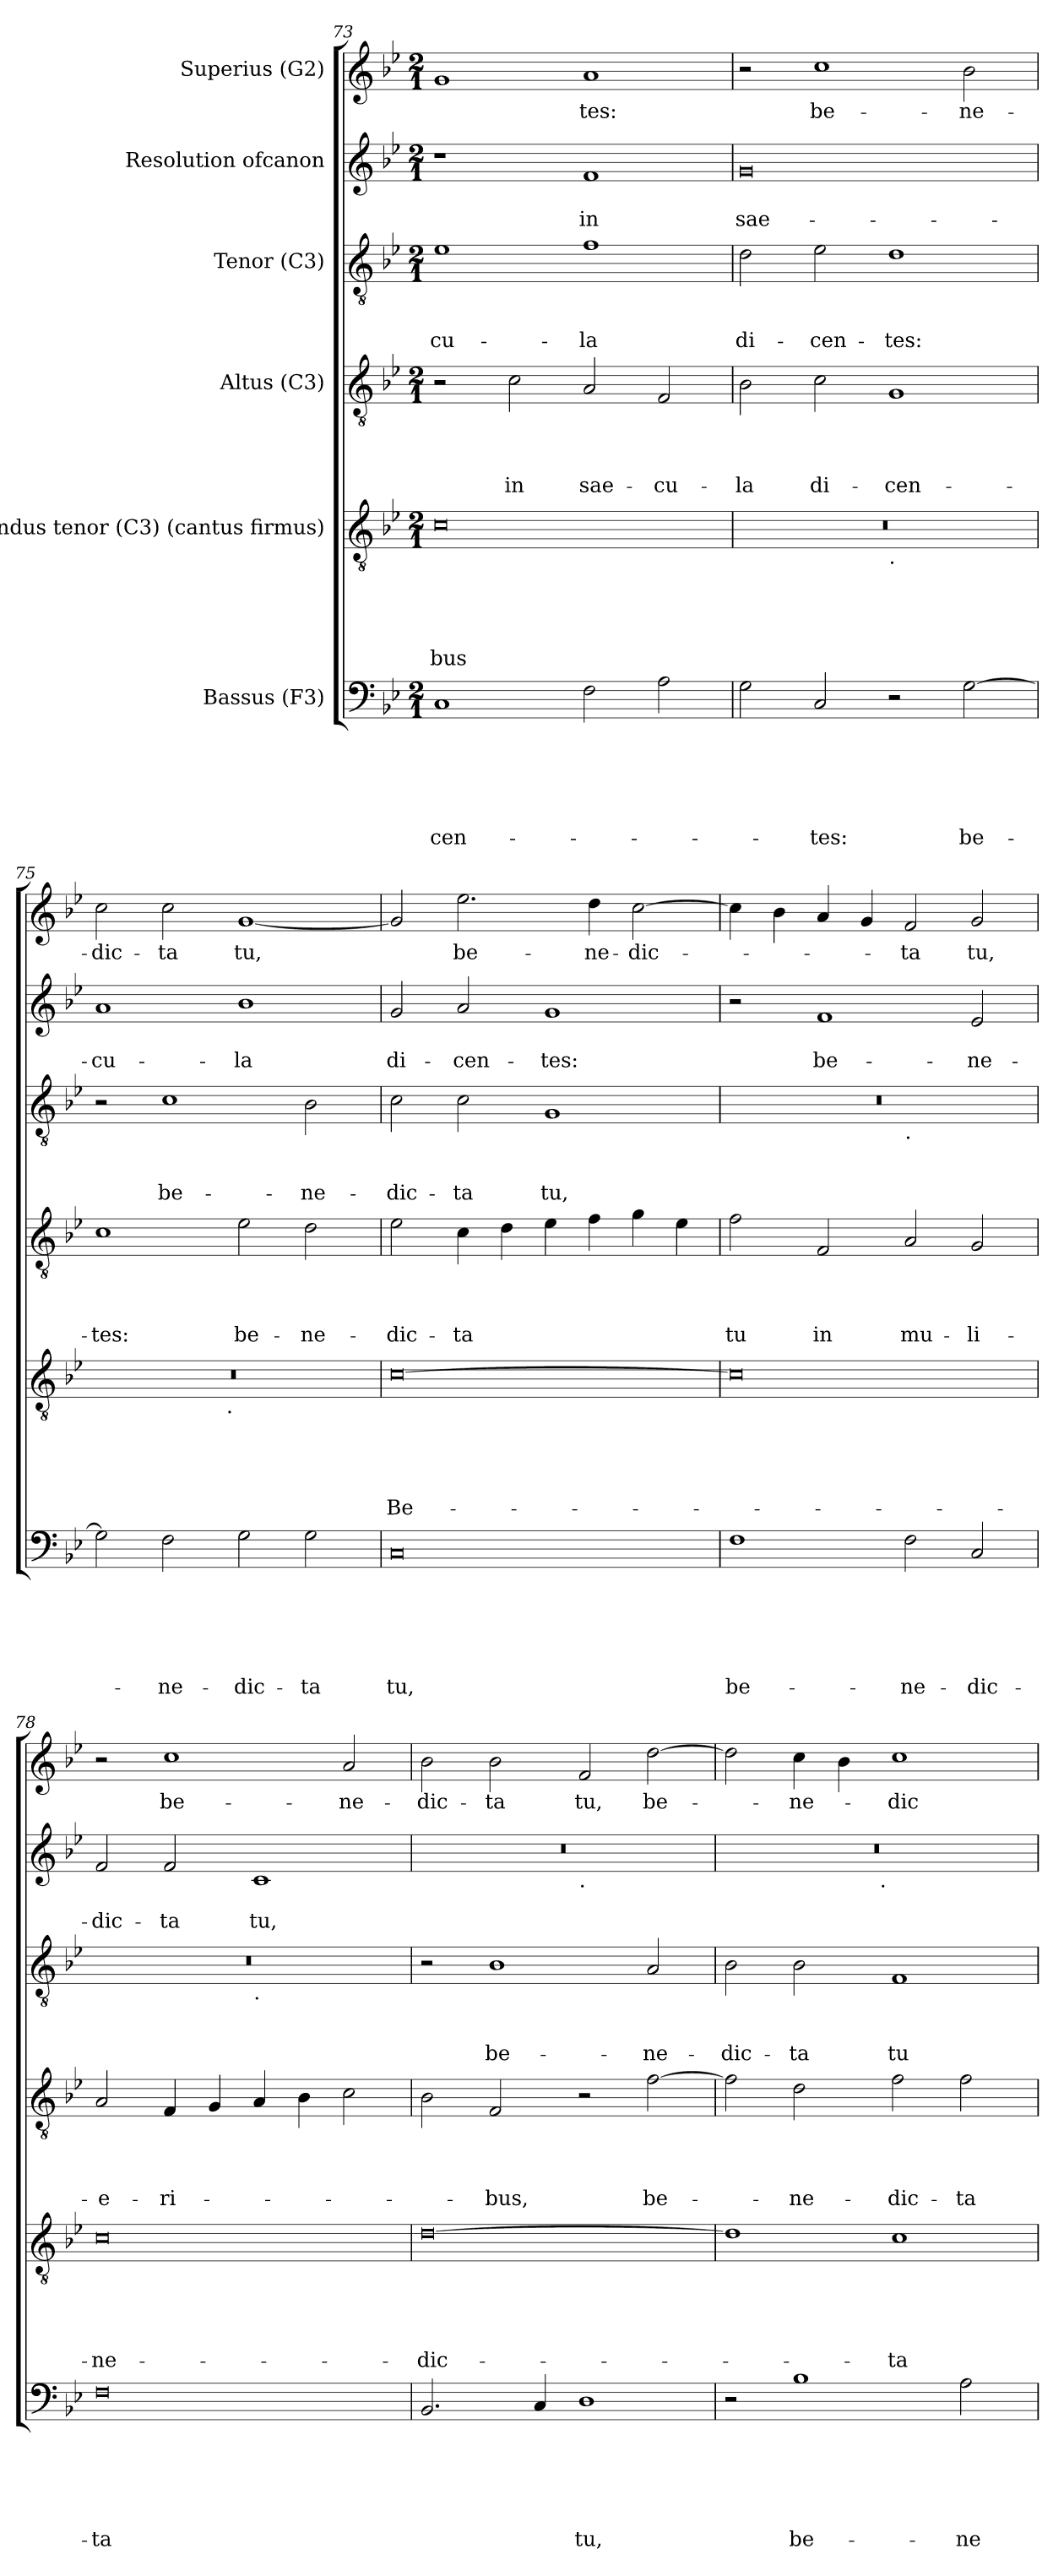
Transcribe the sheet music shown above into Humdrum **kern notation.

**kern	**text	**text	**text	**text	**text	**text	**kern	**text	**text	**text	**text	**text	**kern	**text	**text	**text	**text	**kern	**text	**text	**text	**kern	**text	**text	**kern	**text
*part6	*part6	*part6	*part6	*part6	*part6	*part6	*part5	*part5	*part5	*part5	*part5	*part5	*part4	*part4	*part4	*part4	*part4	*part3	*part3	*part3	*part3	*part2	*part2	*part2	*part1	*part1
*staff6	*staff6	*staff6	*staff6	*staff6	*staff6	*staff6	*staff5	*staff5	*staff5	*staff5	*staff5	*staff5	*staff4	*staff4	*staff4	*staff4	*staff4	*staff3	*staff3	*staff3	*staff3	*staff2	*staff2	*staff2	*staff1	*staff1
*I"Bassus (F3)	*	*	*	*	*	*	*I"Secundus tenor (C3) (cantus firmus)	*	*	*	*	*	*I"Altus (C3)	*	*	*	*	*I"Tenor (C3)	*	*	*	*I"Resolution ofcanon	*	*	*I"Superius (G2)	*
*clefF4	*	*	*	*	*	*	*clefGv2	*	*	*	*	*	*clefGv2	*	*	*	*	*clefGv2	*	*	*	*clefG2	*	*	*clefG2	*
*k[b-e-]	*	*	*	*	*	*	*k[b-e-]	*	*	*	*	*	*k[b-e-]	*	*	*	*	*k[b-e-]	*	*	*	*k[b-e-]	*	*	*k[b-e-]	*
*B-:	*	*	*	*	*	*	*B-:	*	*	*	*	*	*B-:	*	*	*	*	*B-:	*	*	*	*B-:	*	*	*B-:	*
*M2/1	*	*	*	*	*	*	*M2/1	*	*	*	*	*	*M2/1	*	*	*	*	*M2/1	*	*	*	*M2/1	*	*	*M2/1	*
=73	=73	=73	=73	=73	=73	=73	=73	=73	=73	=73	=73	=73	=73	=73	=73	=73	=73	=73	=73	=73	=73	=73	=73	=73	=73	=73
!	!	!	!	!	!	!LO:LY:b	!	!	!	!	!	!LO:LY:b	!	!	!	!	!	!	!	!	!LO:LY:b	!	!	!	!	!
1C	.	.	.	.	.	-cen-	0c	.	.	.	.	-bus	2r	.	.	.	.	1e-	.	.	-cu-	1r	.	.	1g	.
!	!	!	!	!	!	!	!	!	!	!	!	!	!	!	!	!	!LO:LY:b	!	!	!	!	!	!	!	!	!
.	.	.	.	.	.	.	.	.	.	.	.	.	2c\	.	.	.	in	.	.	.	.	.	.	.	.	.
!	!	!	!	!	!	!	!	!	!	!	!	!	!	!	!	!	!LO:LY:b	!	!	!	!LO:LY:b	!	!	!LO:LY:b	!	!LO:LY:b
2F\	.	.	.	.	.	.	.	.	.	.	.	.	2A/	.	.	.	sae-	1f	.	.	-la	1f	.	in	1a	-tes:
!	!	!	!	!	!	!	!	!	!	!	!	!	!	!	!	!	!LO:LY:b	!	!	!	!	!	!	!	!	!
2A\	.	.	.	.	.	.	.	.	.	.	.	.	2F/	.	.	.	-cu-	.	.	.	.	.	.	.	.	.
=74	=74	=74	=74	=74	=74	=74	=74	=74	=74	=74	=74	=74	=74	=74	=74	=74	=74	=74	=74	=74	=74	=74	=74	=74	=74	=74
!	!	!	!	!	!	!	!	!	!	!	!	!	!	!	!	!	!LO:LY:b	!	!	!	!LO:LY:b	!	!	!LO:LY:b:rj	!	!
*	*	*	*	*	*	*	*^	*	*	*	*	*	*	*	*	*	*	*	*	*	*	*	*	*	*	*
2G\	.	.	.	.	.	.	0r	1ryy	.	.	.	.	.	2B-\	.	.	.	-la	2d\	.	.	di-	0g	.	sae-	2r	.
!	!	!	!	!	!	!LO:LY:b	!	!	!	!	!	!	!	!	!	!	!	!LO:LY:b	!	!	!	!LO:LY:b	!	!	!	!	!LO:LY:b
2C/	.	.	.	.	.	-tes:	.	.	.	.	.	.	.	2c\	.	.	.	di-	2e-\	.	.	-cen-	.	.	.	1cc	be-
!	!	!	!	!	!	!	!	!LO:TX:b:t=.	!	!	!	!	!	!	!	!	!	!	!	!	!	!	!	!	!	!	!
!	!	!	!	!	!	!	!	!	!	!	!	!	!	!	!	!	!	!LO:LY:b	!	!	!	!LO:LY:b	!	!	!	!	!
2r	.	.	.	.	.	.	.	1ryy	.	.	.	.	.	1G	.	.	.	-cen-	1d	.	.	-tes:	.	.	.	.	.
!	!	!	!	!	!	!LO:LY:b	!	!	!	!	!	!	!	!	!	!	!	!	!	!	!	!	!	!	!	!	!LO:LY:b
[>2G\	.	.	.	.	.	be-	.	.	.	.	.	.	.	.	.	.	.	.	.	.	.	.	.	.	.	2b-\	-ne-
=75	=75	=75	=75	=75	=75	=75	=75	=75	=75	=75	=75	=75	=75	=75	=75	=75	=75	=75	=75	=75	=75	=75	=75	=75	=75	=75	=75
!	!	!	!	!	!	!	!	!	!	!	!	!	!	!	!	!	!	!LO:LY:b	!	!	!	!	!	!	!LO:LY:b	!	!LO:LY:b
2G\]	.	.	.	.	.	.	0r	2ryy	.	.	.	.	.	1c	.	.	.	-tes:	2r	.	.	.	1a	.	-cu-	2cc\	-dic-
!	!	!	!	!	!	!LO:LY:b	!	!	!	!	!	!	!	!	!	!	!	!	!	!	!	!LO:LY:b	!	!	!	!	!LO:LY:b
2F\	.	.	.	.	.	-ne-	.	4...ryy	.	.	.	.	.	.	.	.	.	.	1c	.	.	be-	.	.	.	2cc\	-ta
!	!	!	!	!	!	!	!	!LO:TX:b:t=.	!	!	!	!	!	!	!	!	!	!	!	!	!	!	!	!	!	!	!
.	.	.	.	.	.	.	.	1ryy	.	.	.	.	.	.	.	.	.	.	.	.	.	.	.	.	.	.	.
!	!	!	!	!	!	!LO:LY:b	!	!	!	!	!	!	!	!	!	!	!	!LO:LY:b	!	!	!	!	!	!	!LO:LY:b	!	!LO:LY:b
2G\	.	.	.	.	.	-dic-	.	.	.	.	.	.	.	2e-\	.	.	.	be-	.	.	.	.	1b-	.	-la	[>1g	tu,
!	!	!	!	!	!	!LO:LY:b	!	!	!	!	!	!	!	!	!	!	!	!LO:LY:b	!	!	!	!LO:LY:b	!	!	!	!	!
2G\	.	.	.	.	.	-ta	.	.	.	.	.	.	.	2d\	.	.	.	-ne-	2B-\	.	.	-ne-	.	.	.	.	.
.	.	.	.	.	.	.	.	32ryy	.	.	.	.	.	.	.	.	.	.	.	.	.	.	.	.	.	.	.
!!LO:PB:g=z
=76	=76	=76	=76	=76	=76	=76	=76	=76	=76	=76	=76	=76	=76	=76	=76	=76	=76	=76	=76	=76	=76	=76	=76	=76	=76	=76	=76
!	!	!	!	!	!	!LO:LY:b	!	!	!	!	!	!	!LO:LY:b	!	!	!	!	!LO:LY:b	!	!	!	!LO:LY:b	!	!	!LO:LY:b	!	!
*	*	*	*	*	*	*	*v	*v	*	*	*	*	*	*	*	*	*	*	*	*	*	*	*	*	*	*	*
0C	.	.	.	.	.	tu,	[>0c	.	.	.	.	Be-	2e-\	.	.	.	-dic-	2c\	.	.	-dic-	2g/	.	di-	2g/]	.
!	!	!	!	!	!	!	!	!	!	!	!	!	!	!	!	!	!LO:LY:b	!	!	!	!LO:LY:b	!	!	!LO:LY:b	!	!LO:LY:b
.	.	.	.	.	.	.	.	.	.	.	.	.	4c\	.	.	.	-ta	2c\	.	.	-ta	2a/	.	-cen-	2.ee-\	be-
.	.	.	.	.	.	.	.	.	.	.	.	.	4d\	.	.	.	.	.	.	.	.	.	.	.	.	.
!	!	!	!	!	!	!	!	!	!	!	!	!	!	!	!	!	!	!	!	!	!LO:LY:b	!	!	!LO:LY:b	!	!
.	.	.	.	.	.	.	.	.	.	.	.	.	4e-\	.	.	.	.	1G	.	.	tu,	1g	.	-tes:	.	.
!	!	!	!	!	!	!	!	!	!	!	!	!	!	!	!	!	!	!	!	!	!	!	!	!	!	!LO:LY:b
.	.	.	.	.	.	.	.	.	.	.	.	.	4f\	.	.	.	.	.	.	.	.	.	.	.	4dd\	-ne-
!	!	!	!	!	!	!	!	!	!	!	!	!	!	!	!	!	!	!	!	!	!	!	!	!	!	!LO:LY:b
.	.	.	.	.	.	.	.	.	.	.	.	.	4g\	.	.	.	.	.	.	.	.	.	.	.	[>2cc\	-dic-
.	.	.	.	.	.	.	.	.	.	.	.	.	4e-\	.	.	.	.	.	.	.	.	.	.	.	.	.
=77	=77	=77	=77	=77	=77	=77	=77	=77	=77	=77	=77	=77	=77	=77	=77	=77	=77	=77	=77	=77	=77	=77	=77	=77	=77	=77
!	!	!	!	!	!	!LO:LY:b	!	!	!	!	!	!	!	!	!	!	!LO:LY:b	!	!	!	!	!	!	!	!	!
*	*	*	*	*	*	*	*	*	*	*	*	*	*	*	*	*	*	*^	*	*	*	*	*	*	*	*
1F	.	.	.	.	.	be-	0c]	.	.	.	.	.	2f\	.	.	.	tu	0r	1ryy	.	.	.	2r	.	.	4cc\]	.
.	.	.	.	.	.	.	.	.	.	.	.	.	.	.	.	.	.	.	.	.	.	.	.	.	.	4b-\	.
!	!	!	!	!	!	!	!	!	!	!	!	!	!	!	!	!	!LO:LY:b	!	!	!	!	!	!	!	!LO:LY:b	!	!
.	.	.	.	.	.	.	.	.	.	.	.	.	2F/	.	.	.	in	.	.	.	.	.	1f	.	be-	4a/	.
.	.	.	.	.	.	.	.	.	.	.	.	.	.	.	.	.	.	.	.	.	.	.	.	.	.	4g/	.
!	!	!	!	!	!	!	!	!	!	!	!	!	!	!	!	!	!	!	!LO:TX:b:t=.	!	!	!	!	!	!	!	!
!	!	!	!	!	!	!LO:LY:b	!	!	!	!	!	!	!	!	!	!	!LO:LY:b	!	!	!	!	!	!	!	!	!	!LO:LY:b
2F\	.	.	.	.	.	-ne-	.	.	.	.	.	.	2A/	.	.	.	mu-	.	1ryy	.	.	.	.	.	.	2f/	-ta
!	!	!	!	!	!	!LO:LY:b	!	!	!	!	!	!	!	!	!	!	!LO:LY:b	!	!	!	!	!	!	!	!LO:LY:b	!	!LO:LY:b
2C/	.	.	.	.	.	-dic-	.	.	.	.	.	.	2G/	.	.	.	-li-	.	.	.	.	.	2e-/	.	-ne-	2g/	tu,
=78	=78	=78	=78	=78	=78	=78	=78	=78	=78	=78	=78	=78	=78	=78	=78	=78	=78	=78	=78	=78	=78	=78	=78	=78	=78	=78	=78
!	!	!	!	!	!	!LO:LY:b:rj	!	!	!	!	!	!LO:LY:b:rj	!	!	!	!	!LO:LY:b	!	!	!	!	!	!	!	!LO:LY:b	!	!
0F	.	.	.	.	.	-ta	0c	.	.	.	.	-ne-	2A/	.	.	.	-e-	0r	1ryy	.	.	.	2f/	.	-dic-	2r	.
!	!	!	!	!	!	!	!	!	!	!	!	!	!	!	!	!	!LO:LY:b	!	!	!	!	!	!	!	!LO:LY:b	!	!LO:LY:b
.	.	.	.	.	.	.	.	.	.	.	.	.	4F/	.	.	.	-ri-	.	.	.	.	.	2f/	.	-ta	1cc	be-
.	.	.	.	.	.	.	.	.	.	.	.	.	4G/	.	.	.	.	.	.	.	.	.	.	.	.	.	.
!	!	!	!	!	!	!	!	!	!	!	!	!	!	!	!	!	!	!	!LO:TX:b:t=.	!	!	!	!	!	!	!	!
!	!	!	!	!	!	!	!	!	!	!	!	!	!	!	!	!	!	!	!	!	!	!	!	!	!LO:LY:b	!	!
.	.	.	.	.	.	.	.	.	.	.	.	.	4A/	.	.	.	.	.	1ryy	.	.	.	1c	.	tu,	.	.
.	.	.	.	.	.	.	.	.	.	.	.	.	4B-\	.	.	.	.	.	.	.	.	.	.	.	.	.	.
!	!	!	!	!	!	!	!	!	!	!	!	!	!	!	!	!	!	!	!	!	!	!	!	!	!	!	!LO:LY:b
.	.	.	.	.	.	.	.	.	.	.	.	.	2c\	.	.	.	.	.	.	.	.	.	.	.	.	2a/	-ne-
=79	=79	=79	=79	=79	=79	=79	=79	=79	=79	=79	=79	=79	=79	=79	=79	=79	=79	=79	=79	=79	=79	=79	=79	=79	=79	=79	=79
!	!	!	!	!	!	!	!	!	!	!	!	!LO:LY:b	!	!	!	!	!	!	!	!	!	!	!	!	!	!	!LO:LY:b
*	*	*	*	*	*	*	*	*	*	*	*	*	*	*	*	*	*	*v	*v	*	*	*	*^	*	*	*	*
2.BB-/	.	.	.	.	.	.	[>0d	.	.	.	.	-dic-	2B-\	.	.	.	.	2r	.	.	.	0r	1ryy	.	.	2b-\	-dic-
!	!	!	!	!	!	!	!	!	!	!	!	!	!	!	!	!	!LO:LY:b	!	!	!	!LO:LY:b	!	!	!	!	!	!LO:LY:b
.	.	.	.	.	.	.	.	.	.	.	.	.	2F/	.	.	.	-bus,	1B-	.	.	be-	.	.	.	.	2b-\	-ta
4C/	.	.	.	.	.	.	.	.	.	.	.	.	.	.	.	.	.	.	.	.	.	.	.	.	.	.	.
!	!	!	!	!	!	!	!	!	!	!	!	!	!	!	!	!	!	!	!	!	!	!	!LO:TX:b:t=.	!	!	!	!
!	!	!	!	!	!	!LO:LY:b	!	!	!	!	!	!	!	!	!	!	!	!	!	!	!	!	!	!	!	!	!LO:LY:b
1D	.	.	.	.	.	tu,	.	.	.	.	.	.	2r	.	.	.	.	.	.	.	.	.	1ryy	.	.	2f/	tu,
!	!	!	!	!	!	!	!	!	!	!	!	!	!	!	!	!	!LO:LY:b	!	!	!	!LO:LY:b	!	!	!	!	!	!LO:LY:b
.	.	.	.	.	.	.	.	.	.	.	.	.	[>2f\	.	.	.	be-	2A/	.	.	-ne-	.	.	.	.	[>2dd\	be-
=80	=80	=80	=80	=80	=80	=80	=80	=80	=80	=80	=80	=80	=80	=80	=80	=80	=80	=80	=80	=80	=80	=80	=80	=80	=80	=80	=80
!	!	!	!	!	!	!	!	!	!	!	!	!	!	!	!	!	!	!	!	!	!LO:LY:b	!	!	!	!	!	!
2r	.	.	.	.	.	.	1d]	.	.	.	.	.	2f\]	.	.	.	.	2B-\	.	.	-dic-	0r	2ryy	.	.	2dd\]	.
!	!	!	!	!	!	!LO:LY:b	!	!	!	!	!	!	!	!	!	!	!LO:LY:b	!	!	!	!LO:LY:b	!	!	!	!	!	!LO:LY:b
1B-	.	.	.	.	.	be-	.	.	.	.	.	.	2d\	.	.	.	-ne-	2B-\	.	.	-ta	.	4...ryy	.	.	4cc\	-ne-
.	.	.	.	.	.	.	.	.	.	.	.	.	.	.	.	.	.	.	.	.	.	.	.	.	.	4b-\	.
!	!	!	!	!	!	!	!	!	!	!	!	!	!	!	!	!	!	!	!	!	!	!	!LO:TX:b:t=.	!	!	!	!
.	.	.	.	.	.	.	.	.	.	.	.	.	.	.	.	.	.	.	.	.	.	.	1ryy	.	.	.	.
!	!	!	!	!	!	!	!	!	!	!	!	!LO:LY:b	!	!	!	!	!LO:LY:b	!	!	!	!LO:LY:b	!	!	!	!	!	!LO:LY:b
.	.	.	.	.	.	.	1c	.	.	.	.	-ta	2f\	.	.	.	-dic-	1F	.	.	tu	.	.	.	.	1cc	-dic-
!	!	!	!	!	!	!LO:LY:b	!	!	!	!	!	!	!	!	!	!	!LO:LY:b	!	!	!	!	!	!	!	!	!	!
2A\	.	.	.	.	.	-ne-	.	.	.	.	.	.	2f\	.	.	.	-ta	.	.	.	.	.	.	.	.	.	.
.	.	.	.	.	.	.	.	.	.	.	.	.	.	.	.	.	.	.	.	.	.	.	32ryy	.	.	.	.
*	*	*	*	*	*	*	*	*	*	*	*	*	*	*	*	*	*	*	*	*	*	*v	*v	*	*	*	*
=	=	=	=	=	=	=	=	=	=	=	=	=	=	=	=	=	=	=	=	=	=	=	=	=	=	=
*-	*-	*-	*-	*-	*-	*-	*-	*-	*-	*-	*-	*-	*-	*-	*-	*-	*-	*-	*-	*-	*-	*-	*-	*-	*-	*-
